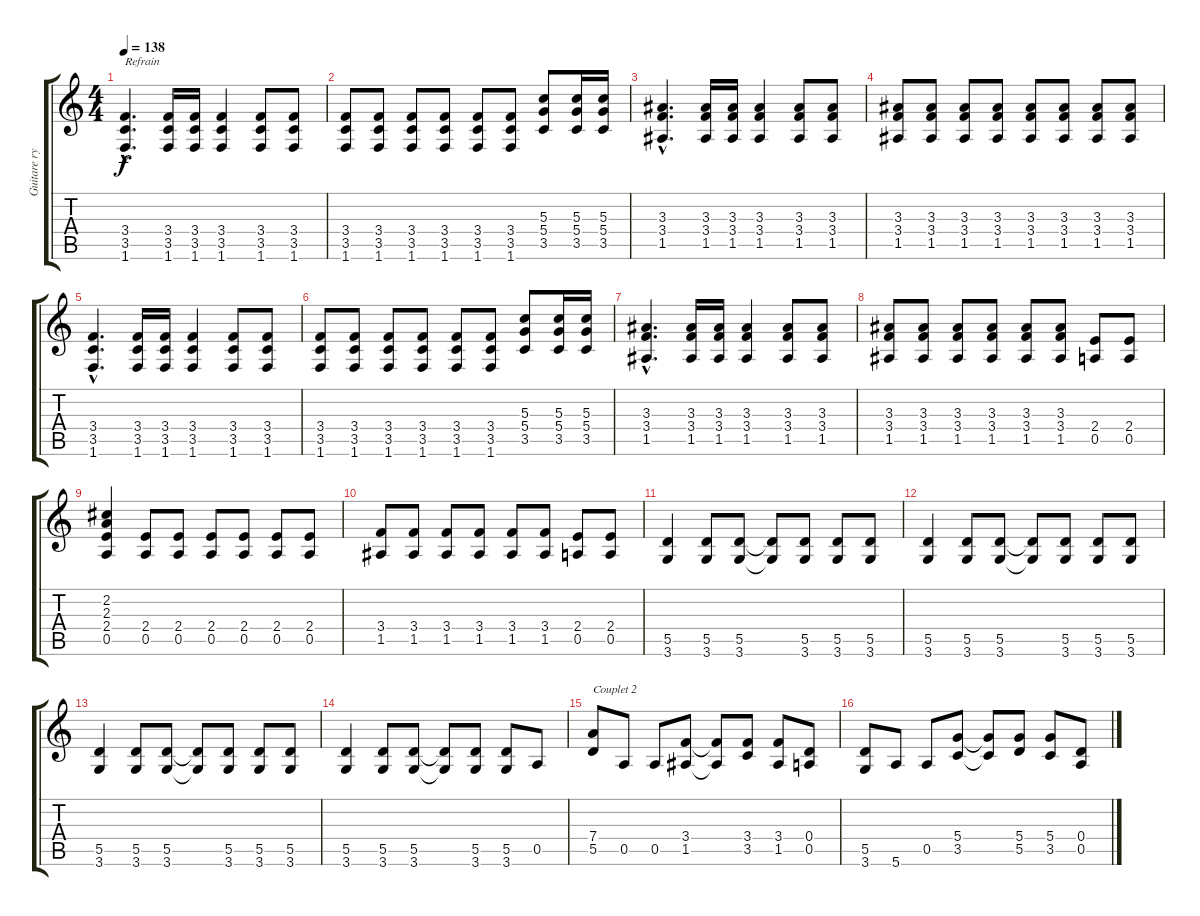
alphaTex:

\track ("Guitare rythmique 1" "Guitare ry") {instrument electricguitarmuted}
\staff {score tabs}
\tuning (E4 B3 G3 D3 A2 E2) {hide}
\ts (4 4)
\tempo 138
\clef g2
\ks c
(3.4{hac} 3.5{hac} 1.6{hac}).4{d txt "Refrain" dy f} (3.4 3.5 1.6).16 (3.4 3.5 1.6).16 (3.4 3.5 1.6).4 (3.4 3.5 1.6).8 (3.4 3.5 1.6).8 |
(3.4 3.5 1.6).8 (3.4 3.5 1.6).8 (3.4 3.5 1.6).8 (3.4 3.5 1.6).8 (3.4 3.5 1.6).8 (3.4 3.5 1.6).8 (5.3 5.4 3.5).8 (5.3 5.4 3.5).16 (5.3 5.4 3.5).16 |
(3.3{hac} 3.4{hac} 1.5{hac}).4{d} (3.3 3.4 1.5).16 (3.3 3.4 1.5).16 (3.3 3.4 1.5).4 (3.3 3.4 1.5).8 (3.3 3.4 1.5).8 |
(3.3 3.4 1.5).8 (3.3 3.4 1.5).8 (3.3 3.4 1.5).8 (3.3 3.4 1.5).8 (3.3 3.4 1.5).8 (3.3 3.4 1.5).8 (3.3 3.4 1.5).8 (3.3 3.4 1.5).8 |
(3.4{hac} 3.5{hac} 1.6{hac}).4{d} (3.4 3.5 1.6).16 (3.4 3.5 1.6).16 (3.4 3.5 1.6).4 (3.4 3.5 1.6).8 (3.4 3.5 1.6).8 |
(3.4 3.5 1.6).8 (3.4 3.5 1.6).8 (3.4 3.5 1.6).8 (3.4 3.5 1.6).8 (3.4 3.5 1.6).8 (3.4 3.5 1.6).8 (5.3 5.4 3.5).8 (5.3 5.4 3.5).16 (5.3 5.4 3.5).16 |
(3.3{hac} 3.4{hac} 1.5{hac}).4{d} (3.3 3.4 1.5).16 (3.3 3.4 1.5).16 (3.3 3.4 1.5).4 (3.3 3.4 1.5).8 (3.3 3.4 1.5).8 |
(3.3 3.4 1.5).8 (3.3 3.4 1.5).8 (3.3 3.4 1.5).8 (3.3 3.4 1.5).8 (3.3 3.4 1.5).8 (3.3 3.4 1.5).8 (2.4 0.5).8 (2.4 0.5).8 |
(2.2 2.3 2.4 0.5).4 (2.4 0.5).8 (2.4 0.5).8 (2.4 0.5).8 (2.4 0.5).8 (2.4 0.5).8 (2.4 0.5).8 |
(3.4 1.5).8 (3.4 1.5).8 (3.4 1.5).8 (3.4 1.5).8 (3.4 1.5).8 (3.4 1.5).8 (2.4 0.5).8 (2.4 0.5).8 |
(5.5 3.6).4 (5.5 3.6).8 (5.5 3.6).8 (5.5{t} 3.6{t}).8 (5.5 3.6).8 (5.5 3.6).8 (5.5 3.6).8 |
(5.5 3.6).4 (5.5 3.6).8 (5.5 3.6).8 (5.5{t} 3.6{t}).8 (5.5 3.6).8 (5.5 3.6).8 (5.5 3.6).8 |
(5.5 3.6).4 (5.5 3.6).8 (5.5 3.6).8 (5.5{t} 3.6{t}).8 (5.5 3.6).8 (5.5 3.6).8 (5.5 3.6).8 |
(5.5 3.6).4 (5.5 3.6).8 (5.5 3.6).8 (5.5{t} 3.6{t}).8 (5.5 3.6).8 (5.5 3.6).8 0.5.8 |
(7.4 5.5).8{txt "Couplet 2"} 0.5.8 0.5.8 (3.4 1.5).8 (3.4{t} 1.5{t}).8 (3.4 3.5).8 (3.4 1.5).8 (0.4 0.5).8 |
(5.5 3.6).8 5.6.8 0.5.8 (5.4 3.5).8 (5.4{t} 3.5{t}).8 (5.4 5.5).8 (5.4 3.5).8 (0.4 0.5).8
